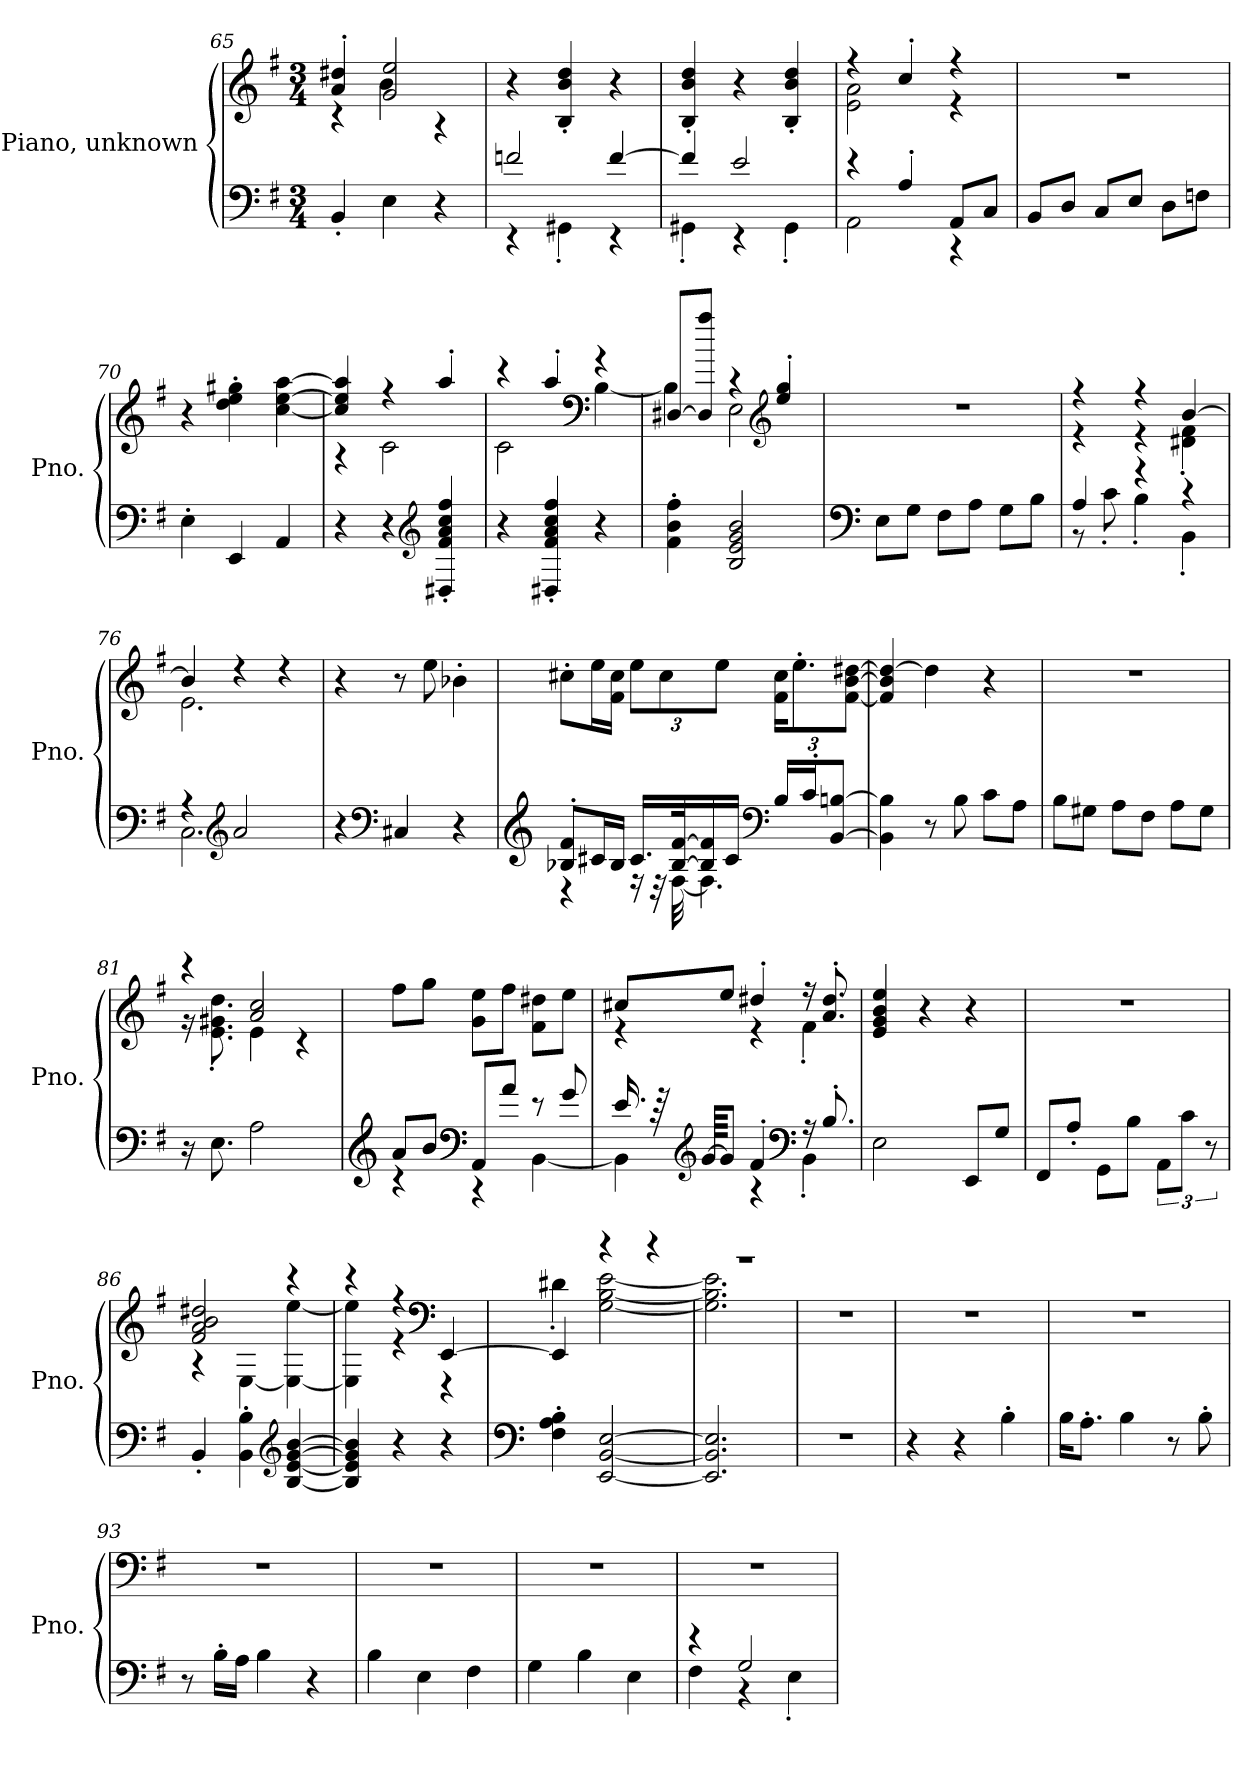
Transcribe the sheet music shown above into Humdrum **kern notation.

**kern	**kern
*part1	*part1
*staff2	*staff1
*I"Piano, unknown	*
*I'Pno.	*
*clefF4	*clefG2
*k[f#]	*k[f#]
*M3/4	*M3/4
=65	=65
*	*^
4BB'/	4a/' 4dd#X/'	4r
4E\	2g/ 2ee/	4b\
4r	.	4r
*	*v	*v
=66	=66
*^	*
2fn/	4r	4r
.	4GG#X'\	4B/' 4b/' 4dd/'
[4f/	4r	4r
=67	=67	=67
4f/]	4GG#X'\	4B/' 4b/' 4dd/'
2e/	4r	4r
.	4GG#'\	4B/' 4b/' 4dd/'
=68	=68	=68
*	*	*^
4r	2AA\	4r	2e\ 2a\
4A'/	.	4cc'/	.
8AA/L	4r	4r	4r
8C/J	.	.	.
*v	*v	*	*
*	*v	*v
!!LO:LB:g=z
=69	=69
8BB/L	2.r
8D/J	.
8C/L	.
8E/J	.
8D\L	.
8Fn\J	.
=70	=70
4E'\	4r
4EE/	4dd\' 4ee\' 4gg#X\'
4AA/	[4cc\ [4ee\ [4aa\
=71	=71
*	*^
4r	4cc/] 4ee/] 4aa/]	4r
4r	4r	2c\
*clefG2	*	*
4D#X/' 4f#/' 4a/' 4cc/' 4ff#/'	4aa'/	.
=72	=72	=72
4r	4r	2c\
4D#X/' 4f#/' 4a/' 4cc/' 4ff#/'	4aa'/	.
*	*clefF4	*
4r	4r	[4B\
=73	=73	=73
4f#\' 4b\' 4ff#\'	[8D#X/L	4B\]
.	8D#/] 8aa/J	.
2B/ 2e/ 2g/ 2b/	4r	2E\
*	*clefG2	*
.	4ee/' 4gg/'	.
*	*v	*v
=74	=74
*clefF4	*
8E\L	2.r
8G\J	.
8F#\L	.
8A\J	.
8G\L	.
8B\J	.
!!LO:LB:g=z
=75	=75
*^	*^
4A/	8r	4r	4r
.	8c'\	.	.
4r	4B'\	4r	4r
4r	4BB'\	[4b/	4d#X\' 4f#\'
=76	=76	=76	=76
4r	2.C\	4b/]	2.e\
*clefG2	*	*	*
2a/	.	4r	.
.	.	4r	.
*v	*v	*	*
*	*v	*v
=77	=77
4r	4r
*clefF4	*
4C#X/	8r
.	8ee\
4r	4b-X'\
=78	=78
*clefG2	*
*^	*
8B-X/' 8f#/'L	4r	8cc#X'\L
16c#X/L	.	16ee\L
16B-/JJ	.	16f#\ 16cc#\JJ
*	*	*Xbrackettup
16.c#/LL	16r	12ee\L
.	32r	.
.	.	12cc#\
[32B-/ [32f#/K	[32F#\	.
16B-/] 16f#/]	4.F#\]	.
.	.	12ee\J
16c#/JJ	.	.
*clefF4	*	*
16B-/LL	.	24f#\ 24cc#\KL
.	.	12.ee'\
16c#'/J	.	.
[8BB/ [8Bn/J	.	.
.	.	[12f#\ [12b\ [12dd#X\J
*v	*v	*
!!LO:LB:g=z
=79	=79
4BB\] 4B\]	4f#/] 4b/] 4dd#/_
8r	4dd#\]
8B\	.
8c\L	4r
8A\J	.
=80	=80
8B\L	2.r
8G#X\J	.
8A\L	.
8F#\J	.
8A\L	.
8G#\J	.
=81	=81
*	*^
16r	4r	16r
8.E\	.	8.e\' 8.g#X\' 8.dd\'
2A\	2a/ 2cc/	4e\
.	.	4r
*	*v	*v
=82	=82
*clefG2	*
*^	*
8a/L	4r	8ff#\L
8b/J	.	8gg\J
*clefF4	*	*
8AA/L	4r	8g\ 8ee\L
8a/J	.	8ff#\J
8r	[4BB\	8f#\ 8dd#X\L
8g/	.	8ee\J
=83	=83	=83
*	*	*^
16.e/	4BB\]	8cc#X/L	4r
64r	.	.	.
*clefG2	*	*	*
[64g/KKKL	.	.	.
8g/J]	.	8ee/J	.
4f#'/	4r	4dd#X'/	4r
*clefF4	*	*	*
16r	4BB'\	16r	4f#'\
8.B'/	.	8.a/' 8.dd#/'	.
*v	*v	*	*
*	*v	*v
!!LO:LB:g=z
=84	=84
2E\	4e/ 4g/ 4b/ 4ee/
.	4r
8EE/L	4r
8G/J	.
=85	=85
8FF#/L	2.r
8A'/J	.
8GG\L	.
8B\J	.
12AA\L	.
12c\J	.
12r	.
=86	=86
*	*^
4BB'/	2f#/ 2a/ 2b/ 2dd#X/	4r
4BB\' 4B\'	.	[4E\
*clefG2	*	*
[4B/ [4e/ [4g/ [4b/	4r	4E\_ [4ee\
=87	=87	=87
4B/] 4e/] 4g/] 4b/]	4r	4E\] 4ee\]
4r	4r	4r
*	*clefF4	*
4r	[4EE/	4r
=88	=88	=88
*clefF4	*	*
4F#\' 4A\' 4B\'	4EE/]	4d#X'\
[2EE/ [2BB/ [2E/	4r	[2G\ [2B\ [2e\
.	4r	.
=89	=89	=89
2.EE/] 2.BB/] 2.E/]	2.r	2.G\] 2.B\] 2.e\]
*	*v	*v
=90	=90
2.r	2.r
=91	=91
4r	2.r
4r	.
4B'\	.
!!LO:LB:g=z
=92	=92
16B\KL	2.r
8.A'\J	.
4B\	.
8r	.
8B'\	.
=93	=93
8r	2.r
16B'\LL	.
16A\JJ	.
4B\	.
4r	.
=94	=94
4B\	2.r
4E\	.
4F#\	.
=95	=95
4G\	2.r
4B\	.
4E\	.
=96	=96
*^	*
4r	4F#\	2.r
2G/	4r	.
.	4E'\	.
*v	*v	*
=	=
*-	*-
